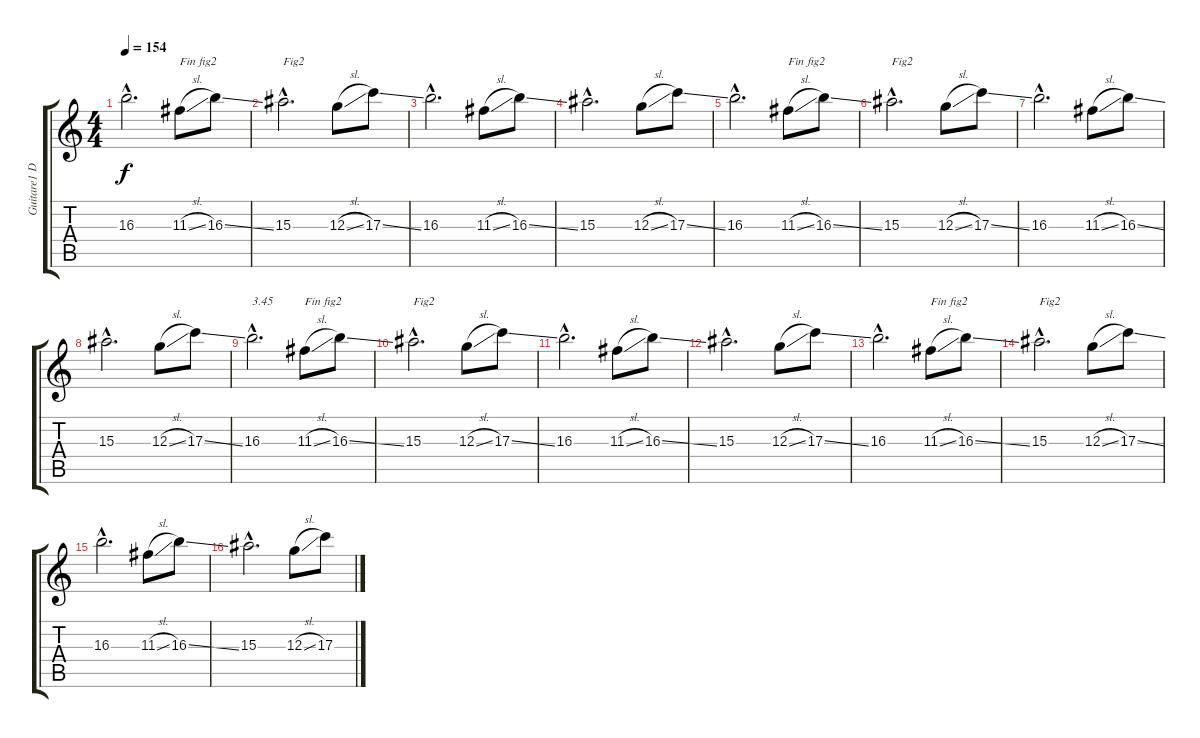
\track ("Guitare1 Disto" "Guitare1 D") {instrument overdrivenguitar}
\staff {score tabs}
\tuning (E4 B3 G3 D3 A2 E2) {hide}
\ts (4 4)
\tempo 154
\clef g2
\ks c
16.3{hac}.2{d dy f} 11.3{sl}.8{txt "Fin fig2"} 16.3{ss}.8 |
15.3{hac}.2{d txt "Fig2"} 12.3{sl}.8 17.3{ss}.8 |
16.3{hac}.2{d} 11.3{sl}.8 16.3{ss}.8 |
15.3{hac}.2{d} 12.3{sl}.8 17.3{ss}.8 |
16.3{hac}.2{d} 11.3{sl}.8{txt "Fin fig2"} 16.3{ss}.8 |
15.3{hac}.2{d txt "Fig2"} 12.3{sl}.8 17.3{ss}.8 |
16.3{hac}.2{d} 11.3{sl}.8 16.3{ss}.8 |
15.3{hac}.2{d} 12.3{sl}.8 17.3{ss}.8 |
16.3{hac}.2{d txt "3.45"} 11.3{sl}.8{txt "Fin fig2"} 16.3{ss}.8 |
15.3{hac}.2{d txt "Fig2"} 12.3{sl}.8 17.3{ss}.8 |
16.3{hac}.2{d} 11.3{sl}.8 16.3{ss}.8 |
15.3{hac}.2{d} 12.3{sl}.8 17.3{ss}.8 |
16.3{hac}.2{d} 11.3{sl}.8{txt "Fin fig2"} 16.3{ss}.8 |
15.3{hac}.2{d txt "Fig2"} 12.3{sl}.8 17.3{ss}.8 |
16.3{hac}.2{d} 11.3{sl}.8 16.3{ss}.8 |
15.3{hac}.2{d} 12.3{sl}.8 17.3{ss}.8
